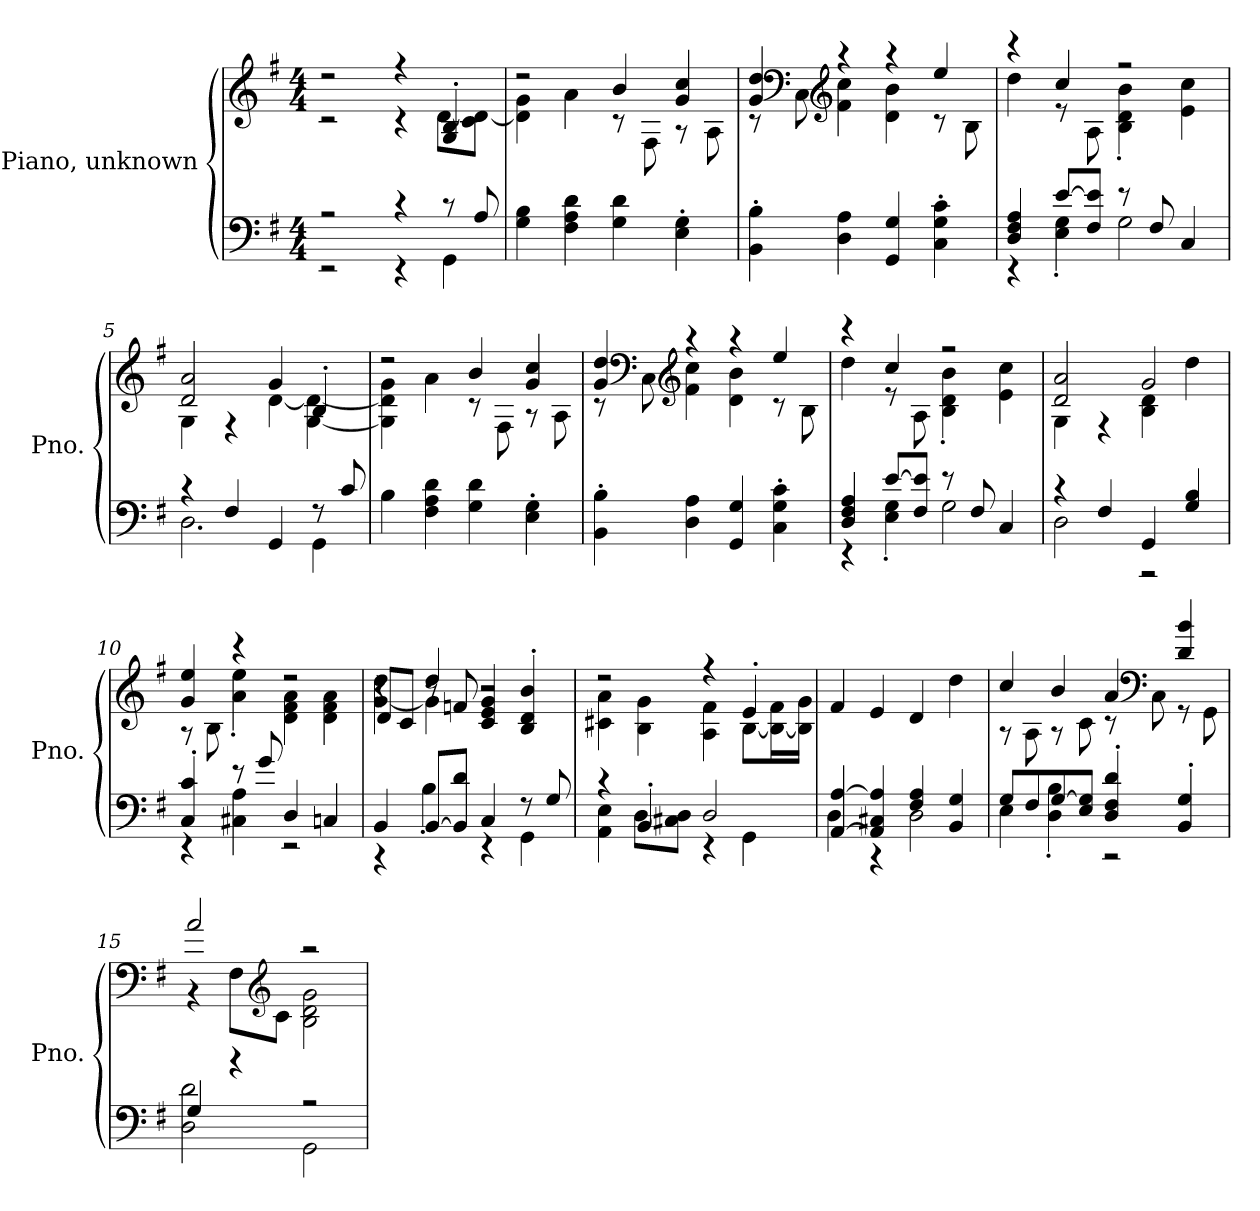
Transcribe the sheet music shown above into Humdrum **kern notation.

**kern	**kern
*part1	*part1
*staff2	*staff1
*I"Piano, unknown	*
*I'Pno.	*
*clefF4	*clefG2
*k[f#]	*k[f#]
*M4/4	*M4/4
*MM120	*MM120
=1	=1
*^	*^
2r	2r	2r	2r
4r	4r	4r	4r
8r	4GG\	4G/' 4B/'	[8d\L
8A/	.	.	8c\ 8d\_J
*v	*v	*	*
=2	=2	=2
4G\ 4B\	2r	4d\] 4g\
4F#\ 4A\ 4d\	.	4a\
4G\ 4d\	4b/	8r
.	.	8F#\
4E\' 4G\'	4g/ 4cc/	8r
.	.	8A\
=3	=3	=3
4BB\' 4B\'	4g/ 4dd/	8r
*	*clefF4	*
.	.	8C\
*	*clefG2	*
4D\ 4A\	4r	4f#\ 4cc\
4GG/ 4G/	4r	4d\ 4b\
4C\' 4G\' 4c\'	4ee/	8r
.	.	8B\
=4	=4	=4
*^	*	*
4D/ 4F#/ 4A/	4r	4r	4dd\
[8e/L	4E\' 4G\'	4cc/	8r
8F#/ 8e/]J	.	.	8A\
8r	2G\	2r	4B\' 4d\' 4b\'
8F#/	.	.	.
4C/	.	.	4e\ 4cc\
=5	=5	=5	=5
4r	2.D\	2d/ 2a/	4G\
4F#/	.	.	4r
4GG/	.	4g/	[4d\
8r	4GG\	4B'/	[4G\ 4d\_
8c/	.	.	.
*v	*v	*	*
!!LO:LB:g=z	!!
=6	=6	=6
4B\	2r	4G\] 4d\] 4g\
4F#\ 4A\ 4d\	.	4a\
4G\ 4d\	4b/	8r
.	.	8F#\
4E\' 4G\'	4g/ 4cc/	8r
.	.	8A\
=7	=7	=7
4BB\' 4B\'	4g/ 4dd/	8r
*	*clefF4	*
.	.	8C\
*	*clefG2	*
4D\ 4A\	4r	4f#\ 4cc\
4GG/ 4G/	4r	4d\ 4b\
4C\' 4G\' 4c\'	4ee/	8r
.	.	8B\
=8	=8	=8
*^	*	*
4D/ 4F#/ 4A/	4r	4r	4dd\
[8e/L	4E\' 4G\'	4cc/	8r
8F#/ 8e/]J	.	.	8A\
8r	2G\	2r	4B\' 4d\' 4b\'
8F#/	.	.	.
4C/	.	.	4e\ 4cc\
=9	=9	=9	=9
4r	2D\	2d/ 2a/	4G\
4F#/	.	.	4r
4GG/	2r	2g/	4B\ 4d\
4G/ 4B/	.	.	4dd\
=10	=10	=10	=10
4C/' 4c/'	4r	4g/ 4ee/	8r
.	.	.	8B\
8r	4C#X\ 4A\	4r	4a\' 4ee\'
8g/	.	.	.
4D/	2r	2r	4d\ 4f#\ 4a\
4Cn/	.	.	4d\ 4f#\ 4a\
!!LO:LB:g=z
=11	=11	=11	=11
*	*	*	*^
4BB/	4r	4r	[4g\ 4dd\	8d/L
.	.	.	.	8c/J
[8BB/L	4B'\	4dd/	4g\]	8r
8BB/] 8d/J	.	.	.	8fn/
4C/	4r	2r	2r	4c/ 4e/ 4g/
8r	4GG\	.	.	4B/' 4d/' 4b/'
8G/	.	.	.	.
*	*	*	*v	*v
=12	=12	=12	=12
4r	4AA\ 4E\	2r	4c#X\ 4a\
4BB'/	[8D\L	.	4B\ 4g\
.	8C#X\ 8D\]J	.	.
2D/	4r	4r	4A\ 4f#\
.	4GG\	4e'/	[8B\L
.	.	.	16B\_ 16f#\L
.	.	.	16B\] 16g\JJ
*	*	*v	*v
=13	=13	=13
[4AA/ [4A/	4D\	4f#/
4AA/] 4C#X/ 4A/]	4r	4e/
4F#/ 4A/	2D\	4d/
4BB/ 4G/	.	4dd\
=14	=14	=14
*	*	*^
8G/L	4E\	4cc/	8r
8F#/	.	.	8A\
[8G/	4D\' 4B\'	4b/	8r
8E/ 8G/]J	.	.	8c\
4D/' 4F#/' 4d/'	2r	4a/	8r
*	*	*clefF4	*
.	.	.	8C\
4BB/' 4G/'	.	4d/ 4b/	8r
.	.	.	8GG\
!!LO:LB:g=z	!!
=15	=15	=15	=15
4G/	2D\ 2d\	2a/	4r
4r	.	.	8F#\L
*	*	*clefG2	*
.	.	.	8c\J
2r	2GG\	2r	2B\ 2d\ 2g\
*v	*v	*	*
*	*v	*v
=	=
*-	*-
